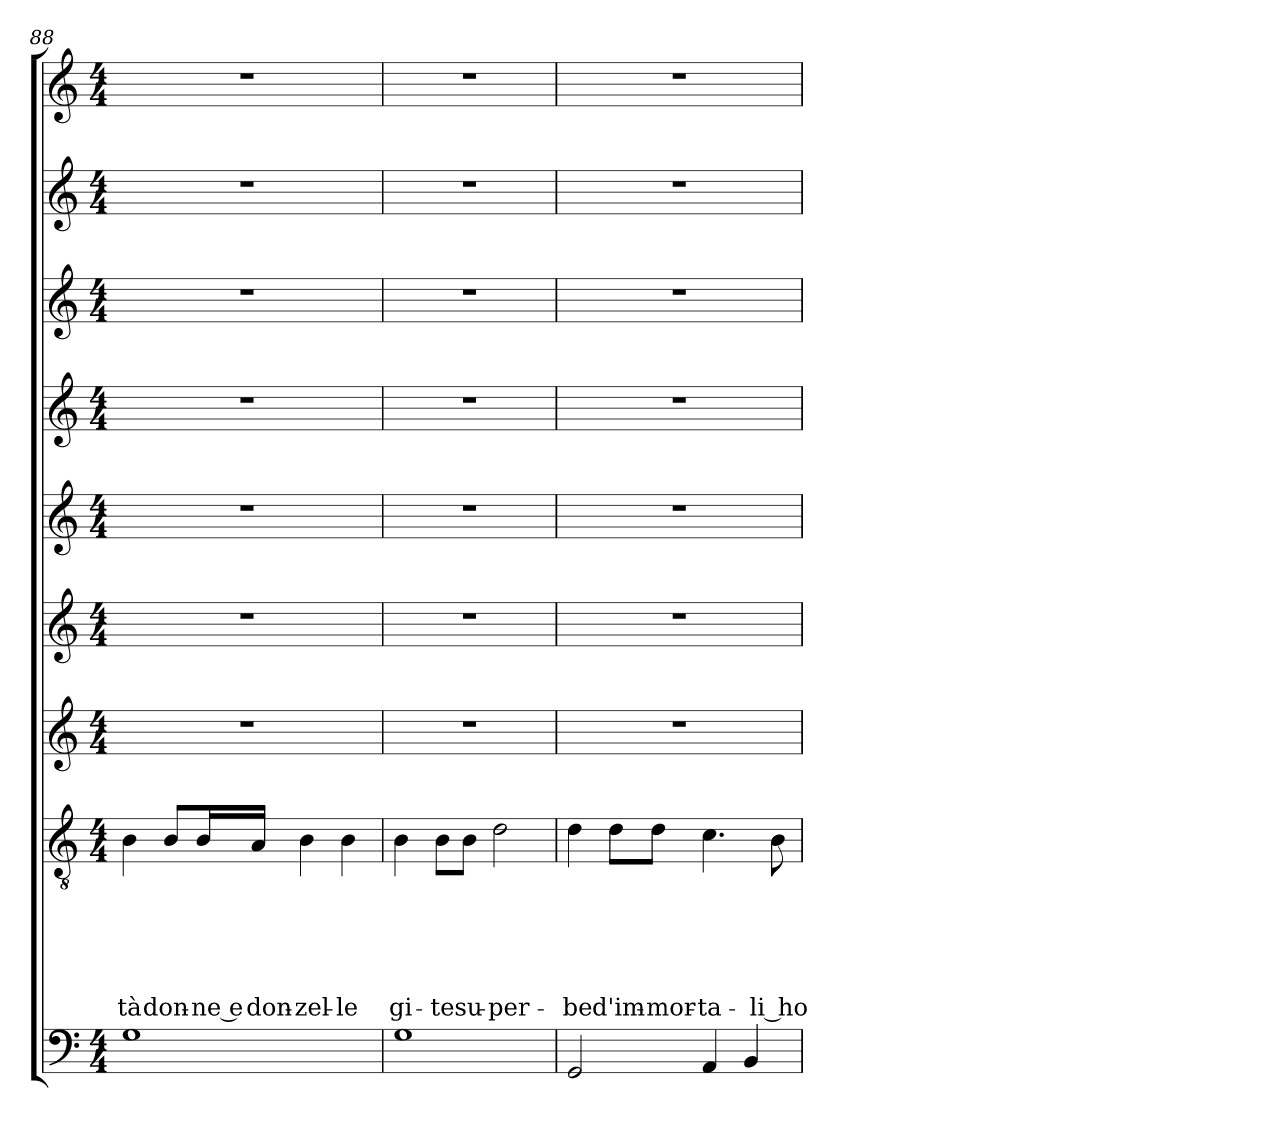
**kern	**kern	**text	**text	**text	**text	**text	**text	**kern	**kern	**kern	**kern	**kern	**kern	**kern
*part9	*part8	*part8	*part8	*part8	*part8	*part8	*part8	*part7	*part6	*part5	*part4	*part3	*part2	*part1
*staff9	*staff8	*staff8	*staff8	*staff8	*staff8	*staff8	*staff8	*staff7	*staff6	*staff5	*staff4	*staff3	*staff2	*staff1
!!LO:LB:g=z
*clefF4	*clefGv2	*	*	*	*	*	*	*clefG2	*clefG2	*clefG2	*clefG2	*clefG2	*clefG2	*clefG2
*k[]	*k[]	*	*	*	*	*	*	*k[]	*k[]	*k[]	*k[]	*k[]	*k[]	*k[]
*C:	*C:	*	*	*	*	*	*	*C:	*C:	*C:	*C:	*C:	*C:	*C:
*M4/4	*M4/4	*	*	*	*	*	*	*M4/4	*M4/4	*M4/4	*M4/4	*M4/4	*M4/4	*M4/4
=88	=88	=88	=88	=88	=88	=88	=88	=88	=88	=88	=88	=88	=88	=88
!	!	!	!	!	!	!	!LO:LY:b	!	!	!	!	!	!	!
1G	4B\	.	.	.	.	.	-tà	1r	1r	1r	1r	1r	1r	1r
!	!	!	!	!	!	!	!LO:LY:b	!	!	!	!	!	!	!
.	8B/L	.	.	.	.	.	don-	.	.	.	.	.	.	.
!	!	!	!	!	!	!	!LO:LY:b	!	!	!	!	!	!	!
.	16B/L	.	.	.	.	.	-ne e	.	.	.	.	.	.	.
!	!	!	!	!	!	!	!LO:LY:b	!	!	!	!	!	!	!
.	16A/JJ	.	.	.	.	.	don-	.	.	.	.	.	.	.
!	!	!	!	!	!	!	!LO:LY:b	!	!	!	!	!	!	!
.	4B\	.	.	.	.	.	-zel-	.	.	.	.	.	.	.
!	!	!	!	!	!	!	!LO:LY:b	!	!	!	!	!	!	!
.	4B\	.	.	.	.	.	-le	.	.	.	.	.	.	.
=89	=89	=89	=89	=89	=89	=89	=89	=89	=89	=89	=89	=89	=89	=89
!	!	!	!	!	!	!	!LO:LY:b	!	!	!	!	!	!	!
1G	4B\	.	.	.	.	.	gi-	1r	1r	1r	1r	1r	1r	1r
!	!	!	!	!	!	!	!LO:LY:b	!	!	!	!	!	!	!
.	8B\L	.	.	.	.	.	-te	.	.	.	.	.	.	.
!	!	!	!	!	!	!	!LO:LY:b	!	!	!	!	!	!	!
.	8B\J	.	.	.	.	.	su-	.	.	.	.	.	.	.
!	!	!	!	!	!	!	!LO:LY:b	!	!	!	!	!	!	!
.	2d\	.	.	.	.	.	-per-	.	.	.	.	.	.	.
=90	=90	=90	=90	=90	=90	=90	=90	=90	=90	=90	=90	=90	=90	=90
!	!	!	!	!	!	!	!LO:LY:b	!	!	!	!	!	!	!
2GG/	4d\	.	.	.	.	.	-be	1r	1r	1r	1r	1r	1r	1r
!	!	!	!	!	!	!	!LO:LY:b	!	!	!	!	!	!	!
.	8d\L	.	.	.	.	.	d'im-	.	.	.	.	.	.	.
!	!	!	!	!	!	!	!LO:LY:b	!	!	!	!	!	!	!
.	8d\J	.	.	.	.	.	-mor-	.	.	.	.	.	.	.
!	!	!	!	!	!	!	!LO:LY:b	!	!	!	!	!	!	!
4AA/	4.c\	.	.	.	.	.	-ta-	.	.	.	.	.	.	.
4BB/	.	.	.	.	.	.	.	.	.	.	.	.	.	.
!	!	!	!	!	!	!	!LO:LY:b	!	!	!	!	!	!	!
.	8B\	.	.	.	.	.	-li ho-	.	.	.	.	.	.	.
=	=	=	=	=	=	=	=	=	=	=	=	=	=	=
*-	*-	*-	*-	*-	*-	*-	*-	*-	*-	*-	*-	*-	*-	*-
